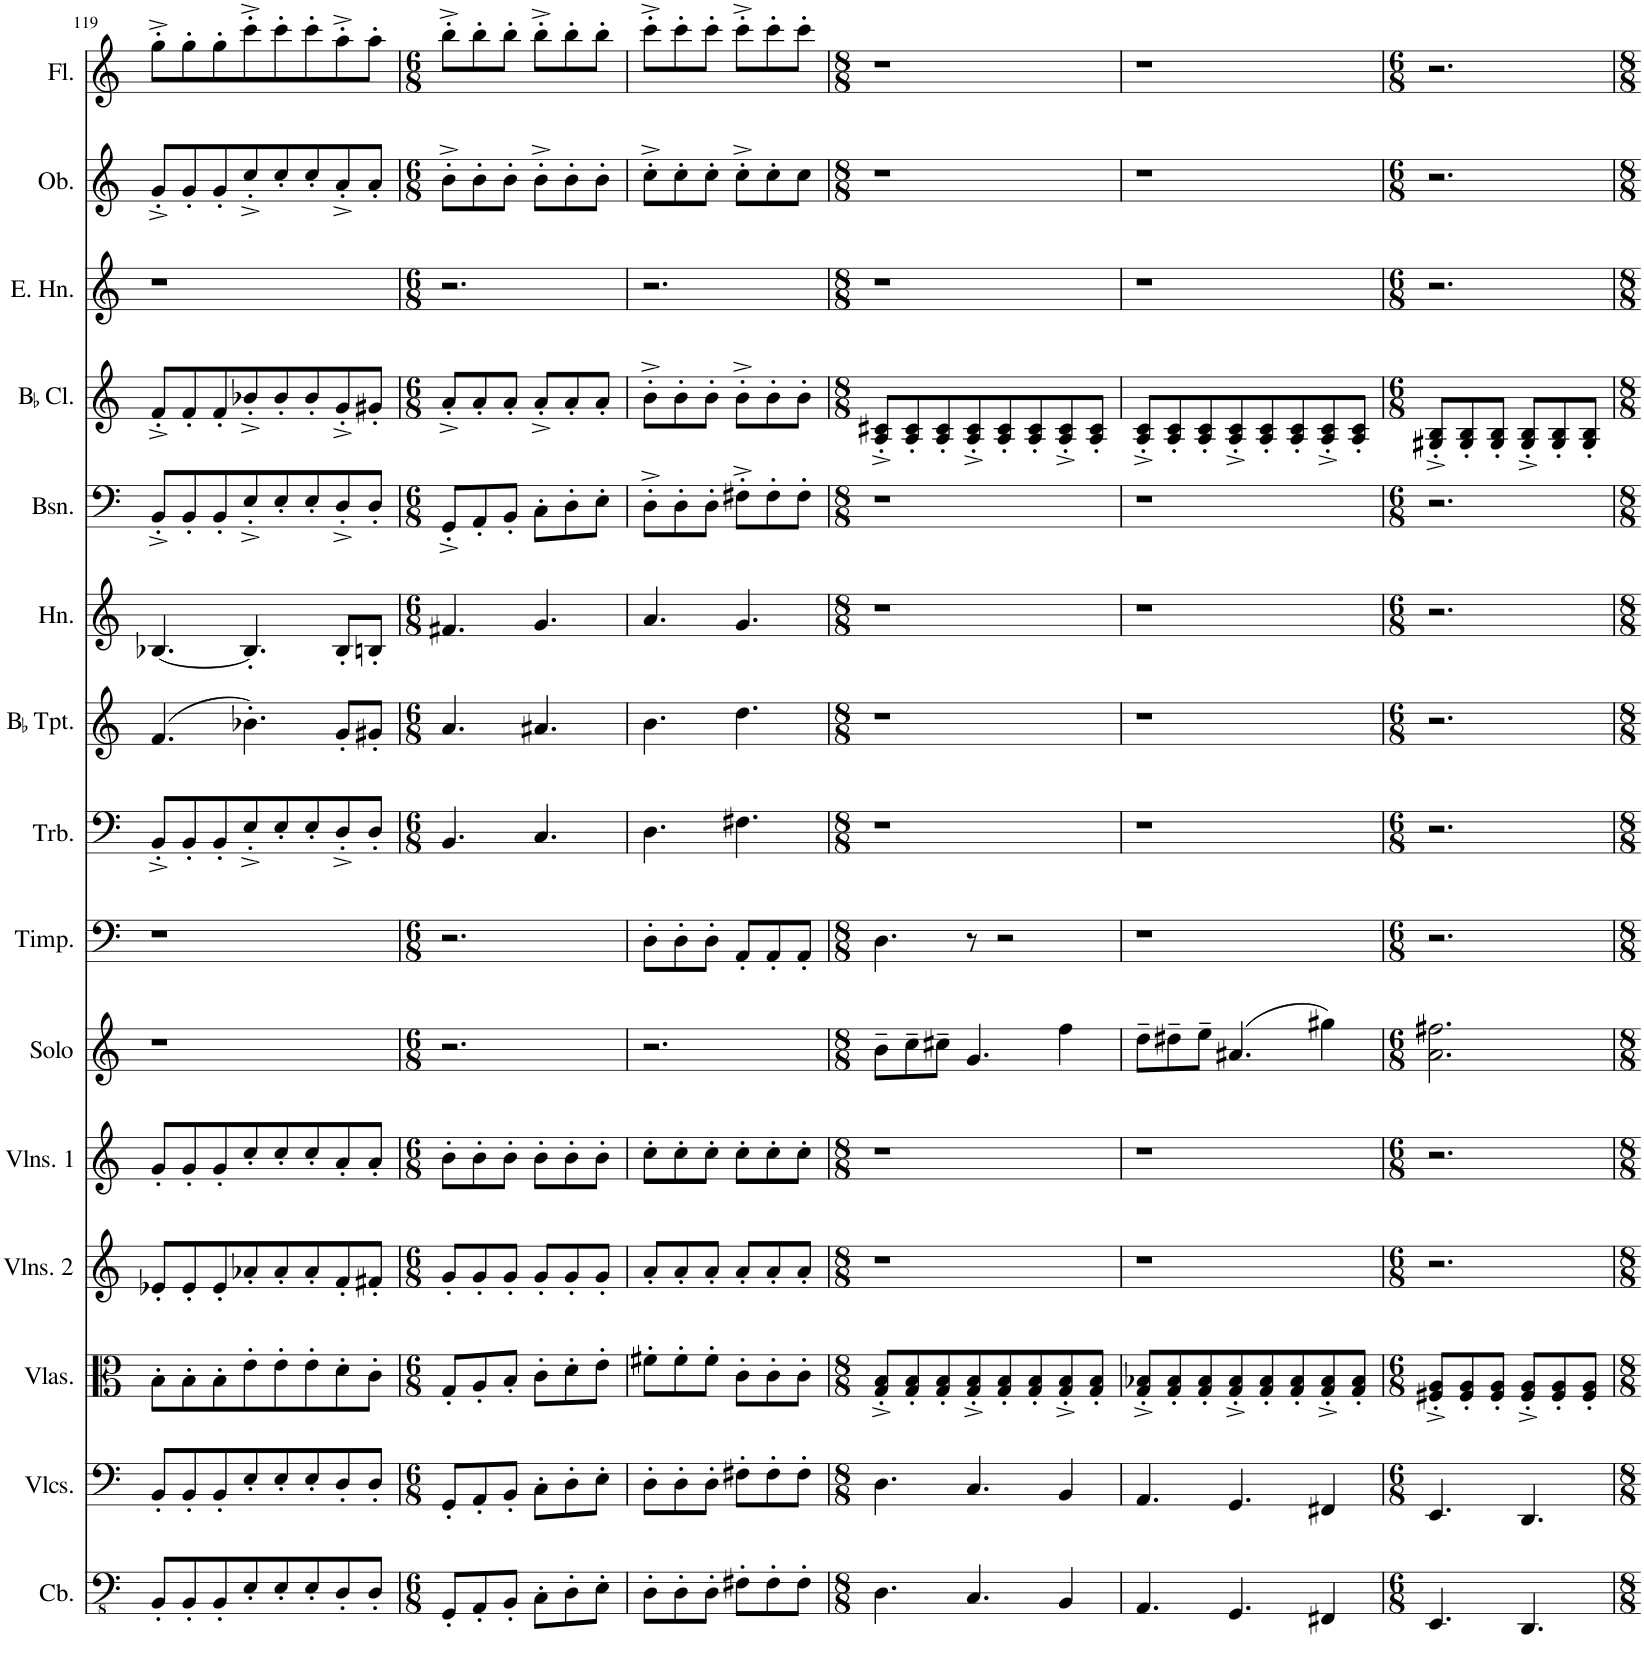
**kern	**kern	**kern	**kern	**kern	**kern	**kern	**kern	**kern	**kern	**kern	**kern	**kern	**kern	**kern
*part15	*part14	*part13	*part12	*part11	*part10	*part9	*part8	*part7	*part6	*part5	*part4	*part3	*part2	*part1
*staff15	*staff14	*staff13	*staff12	*staff11	*staff10	*staff9	*staff8	*staff7	*staff6	*staff5	*staff4	*staff3	*staff2	*staff1
*I"Contrabass	*I"Violoncellos	*I"Violas	*I"Violins 2	*I"Violins 1	*I"Solo Vn	*I"Timpani	*I"Trombone	*I"BaccidentalFlat Trumpet	*I"Horn	*I"Bassoon	*I"BaccidentalFlat Clarinet	*I"English Horn	*I"Oboe	*I"Flute
*I'Cb.	*I'Vlcs.	*I'Vlas.	*I'Vlns. 2	*I'Vlns. 1	*I'Solo	*I'Timp.	*I'Trb.	*I'BaccidentalFlat Tpt.	*I'Hn.	*I'Bsn.	*I'BaccidentalFlat Cl.	*I'E. Hn.	*I'Ob.	*I'Fl.
!!LO:PB:g=z
*clefFv4	*clefF4	*clefC3	*clefG2	*clefG2	*clefG2	*clefF4	*clefF4	*clefG2	*clefG2	*clefF4	*clefG2	*clefG2	*clefG2	*clefG2
*Trd7c12	*	*	*	*	*	*	*	*Trd1c2	*Trd4c7	*	*Trd1c2	*Trd4c7	*	*
*k[]	*k[]	*k[]	*k[]	*k[]	*k[]	*k[]	*k[]	*k[]	*k[]	*k[]	*k[]	*k[]	*k[]	*k[]
*M8/8	*M8/8	*M8/8	*M8/8	*M8/8	*M8/8	*M8/8	*M8/8	*M8/8	*M8/8	*M8/8	*M8/8	*M8/8	*M8/8	*M8/8
=119	=119	=119	=119	=119	=119	=119	=119	=119	=119	=119	=119	=119	=119	=119
8BBB'/L	8BB'/L	8B'\L	8e-X'/L	8g'/L	1r	1r	8BB'^/L	(4.f/	[4.B-X/	8BB'^/L	8f'^/L	1r	8g'^/L	8gg'^\L
8BBB'/	8BB'/	8B'\	8e-'/	8g'/	.	.	8BB'/	.	.	8BB'/	8f'/	.	8g'/	8gg'\
8BBB'/	8BB'/	8B'\	8e-'/	8g'/	.	.	8BB'/	.	.	8BB'/	8f'/	.	8g'/	8gg'\
8EE'/	8E'/	8e'\	8a-X'/	8cc'/	.	.	8E'^/	4.b-X'\)	4.B-'/]	8E'^/	8b-X'^/	.	8cc'^/	8ccc'^\
8EE'/	8E'/	8e'\	8a-'/	8cc'/	.	.	8E'/	.	.	8E'/	8b-'/	.	8cc'/	8ccc'\
8EE'/	8E'/	8e'\	8a-'/	8cc'/	.	.	8E'/	.	.	8E'/	8b-'/	.	8cc'/	8ccc'\
8DD'/	8D'/	8d'\	8f'/	8a'/	.	.	8D'^/	8g'/L	8B-'/L	8D'^/	8g'^/	.	8a'^/	8aa'^\
8DD'/J	8D'/J	8c'\J	8f#X'/J	8a'/J	.	.	8D'/J	8g#X'/J	8Bn'/J	8D'/J	8g#X'/J	.	8a'/J	8aa'\J
=120	=120	=120	=120	=120	=120	=120	=120	=120	=120	=120	=120	=120	=120	=120
*M6/8	*M6/8	*M6/8	*M6/8	*M6/8	*M6/8	*M6/8	*M6/8	*M6/8	*M6/8	*M6/8	*M6/8	*M6/8	*M6/8	*M6/8
8GGG'/L	8GG'/L	8G'/L	8g'/L	8b'\L	2.r	2.r	4.BB/	4.a/	4.f#X/	8GG'^/L	8a'^/L	2.r	8b'^\L	8bb'^\L
8AAA'/	8AA'/	8A'/	8g'/	8b'\	.	.	.	.	.	8AA'/	8a'/	.	8b'\	8bb'\
8BBB'/J	8BB'/J	8B'/J	8g'/J	8b'\J	.	.	.	.	.	8BB'/J	8a'/J	.	8b'\J	8bb'\J
8CC'\L	8C'\L	8c'\L	8g'/L	8b'\L	.	.	4.C/	4.a#X/	4.g/	8C'\L	8a'^/L	.	8b'^\L	8bb'^\L
8DD'\	8D'\	8d'\	8g'/	8b'\	.	.	.	.	.	8D'\	8a'/	.	8b'\	8bb'\
8EE'\J	8E'\J	8e'\J	8g'/J	8b'\J	.	.	.	.	.	8E'\J	8a'/J	.	8b'\J	8bb'\J
=121	=121	=121	=121	=121	=121	=121	=121	=121	=121	=121	=121	=121	=121	=121
8DD'\L	8D'\L	8f#X'\L	8a'/L	8cc'\L	2.r	8D'\L	4.D\	4.b\	4.a/	8D'^\L	8b'^\L	2.r	8cc'^\L	8ccc'^\L
8DD'\	8D'\	8f#'\	8a'/	8cc'\	.	8D'\	.	.	.	8D'\	8b'\	.	8cc'\	8ccc'\
8DD'\J	8D'\J	8f#'\J	8a'/J	8cc'\J	.	8D'\J	.	.	.	8D'\J	8b'\J	.	8cc'\J	8ccc'\J
8FF#X'\L	8F#X'\L	8c'\L	8a'/L	8cc'\L	.	8AA'/L	4.F#X\	4.dd\	4.g/	8F#X'^\L	8b'^\L	.	8cc'^\L	8ccc'^\L
8FF#'\	8F#'\	8c'\	8a'/	8cc'\	.	8AA'/	.	.	.	8F#'\	8b'\	.	8cc'\	8ccc'\
8FF#'\J	8F#'\J	8c'\J	8a'/J	8cc'\J	.	8AA'/J	.	.	.	8F#'\J	8b'\J	.	8cc\J	8ccc'\J
=122	=122	=122	=122	=122	=122	=122	=122	=122	=122	=122	=122	=122	=122	=122
*M8/8	*M8/8	*M8/8	*M8/8	*M8/8	*M8/8	*M8/8	*M8/8	*M8/8	*M8/8	*M8/8	*M8/8	*M8/8	*M8/8	*M8/8
4.DD\	4.D\	8G/'^ 8B/'^L	1r	1r	8b~\L	4.D\	1r	1r	1r	1r	8A/'^ 8c#X/'^L	1r	1r	1r
.	.	8G/' 8B/'	.	.	8cc~\	.	.	.	.	.	8A/' 8c#/'	.	.	.
.	.	8G/' 8B/'	.	.	8cc#X~\J	.	.	.	.	.	8A/' 8c#/'	.	.	.
4.CC/	4.C/	8G/'^ 8B/'^	.	.	4.g/	8r	.	.	.	.	8A/'^ 8c#/'^	.	.	.
.	.	8G/' 8B/'	.	.	.	2r	.	.	.	.	8A/' 8c#/'	.	.	.
.	.	8G/' 8B/'	.	.	.	.	.	.	.	.	8A/' 8c#/'	.	.	.
4BBB/	4BB/	8G/'^ 8B/'^	.	.	4ff\	.	.	.	.	.	8A/'^ 8c#/'^	.	.	.
.	.	8G/' 8B/'J	.	.	.	.	.	.	.	.	8A/' 8c#/'J	.	.	.
=123	=123	=123	=123	=123	=123	=123	=123	=123	=123	=123	=123	=123	=123	=123
4.AAA/	4.AA/	8G/'^ 8B-X/'^L	1r	1r	8dd~\L	1r	1r	1r	1r	1r	8A/'^ 8c/'^L	1r	1r	1r
.	.	8G/' 8B-/'	.	.	8dd#X~\	.	.	.	.	.	8A/' 8c/'	.	.	.
.	.	8G/' 8B-/'	.	.	8ee~\J	.	.	.	.	.	8A/' 8c/'	.	.	.
4.GGG/	4.GG/	8G/'^ 8B-/'^	.	.	(4.a#X/	.	.	.	.	.	8A/'^ 8c/'^	.	.	.
.	.	8G/' 8B-/'	.	.	.	.	.	.	.	.	8A/' 8c/'	.	.	.
.	.	8G/' 8B-/'	.	.	.	.	.	.	.	.	8A/' 8c/'	.	.	.
4FFF#X/	4FF#X/	8G/'^ 8B-/'^	.	.	4gg#X\)	.	.	.	.	.	8A/'^ 8c/'^	.	.	.
.	.	8G/' 8B-/'J	.	.	.	.	.	.	.	.	8A/' 8c/'J	.	.	.
=124	=124	=124	=124	=124	=124	=124	=124	=124	=124	=124	=124	=124	=124	=124
*M6/8	*M6/8	*M6/8	*M6/8	*M6/8	*M6/8	*M6/8	*M6/8	*M6/8	*M6/8	*M6/8	*M6/8	*M6/8	*M6/8	*M6/8
4.EEE/	4.EE/	8F#X/'^ 8A/'^L	2.r	2.r	2.a\ 2.ff#X\	2.r	2.r	2.r	2.r	2.r	8G#X/'^ 8B/'^L	2.r	2.r	2.r
.	.	8F#/' 8A/'	.	.	.	.	.	.	.	.	8G#/' 8B/'	.	.	.
.	.	8F#/' 8A/'J	.	.	.	.	.	.	.	.	8G#/' 8B/'J	.	.	.
4.DDD/	4.DD/	8F#/'^ 8A/'^L	.	.	.	.	.	.	.	.	8G#/'^ 8B/'^L	.	.	.
.	.	8F#/' 8A/'	.	.	.	.	.	.	.	.	8G#/' 8B/'	.	.	.
.	.	8F#/' 8A/'J	.	.	.	.	.	.	.	.	8G#/' 8B/'J	.	.	.
=	=	=	=	=	=	=	=	=	=	=	=	=	=	=
*-	*-	*-	*-	*-	*-	*-	*-	*-	*-	*-	*-	*-	*-	*-
